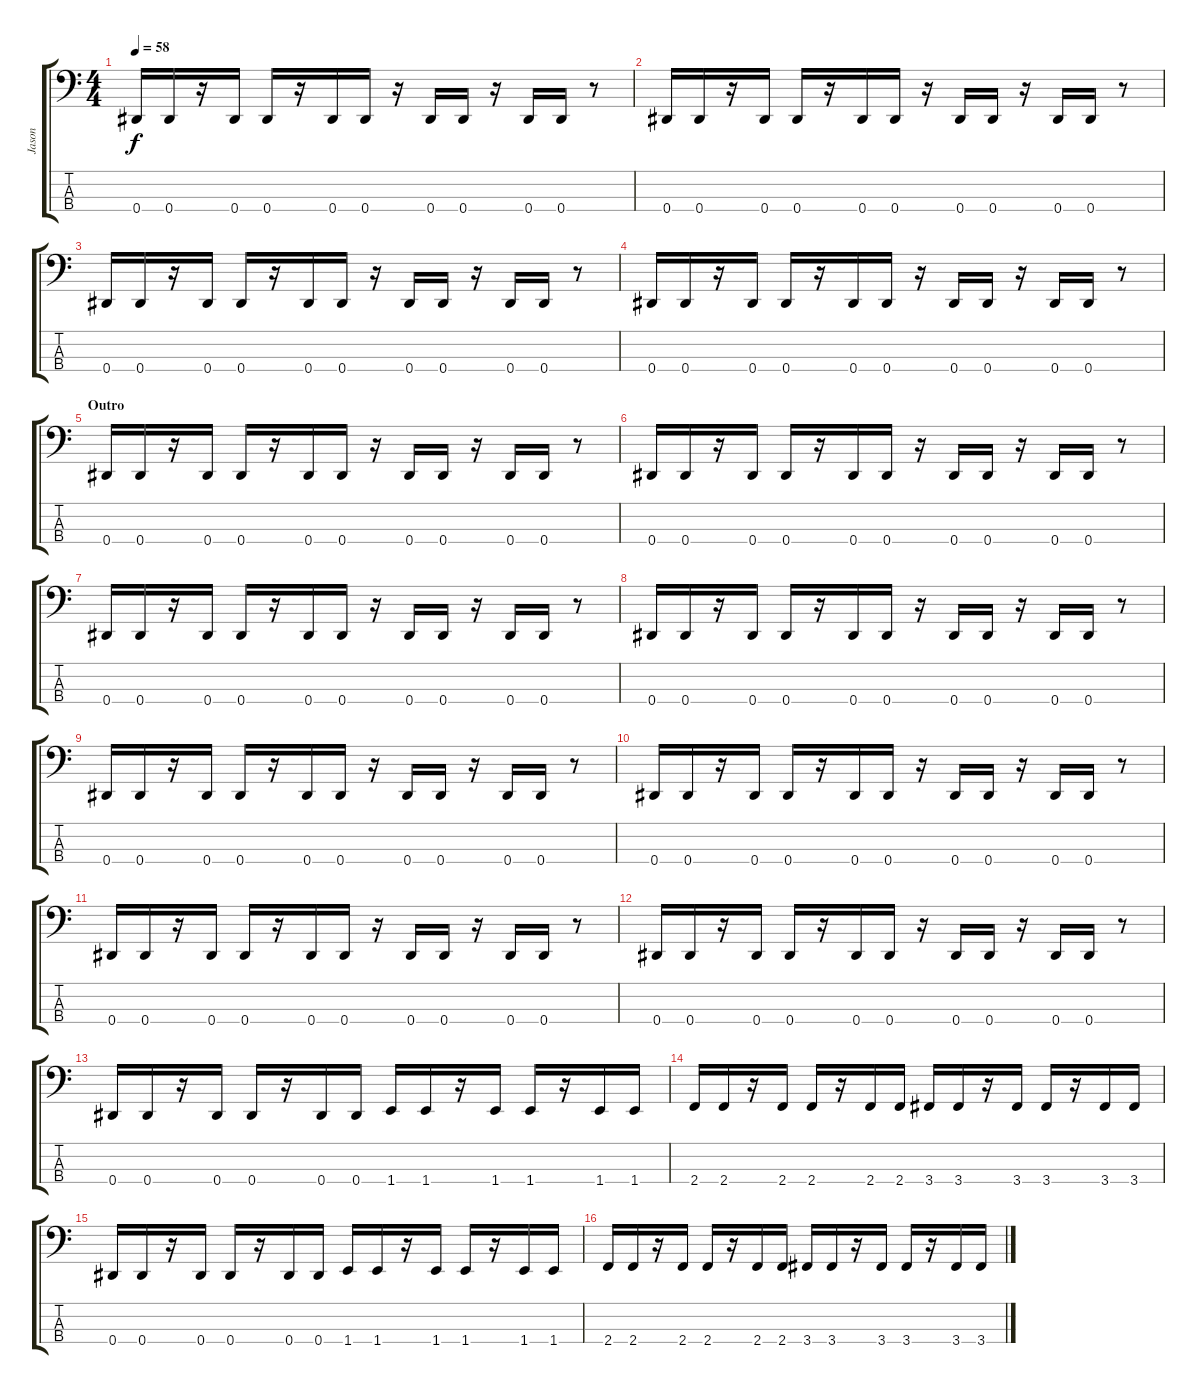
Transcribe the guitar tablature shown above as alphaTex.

\track ("Jason " "Jason ") {instrument electricbassfinger}
\staff {score tabs}
\tuning (Gb2 Db2 Ab1 Eb1) {hide}
\ts (4 4)
\tempo 58
\clef f4
\ks c
0.4.16{dy f} 0.4.16 r.16 0.4.16 0.4.16 r.16 0.4.16 0.4.16 r.16 0.4.16 0.4.16 r.16 0.4.16 0.4.16 r.8 |
0.4.16 0.4.16 r.16 0.4.16 0.4.16 r.16 0.4.16 0.4.16 r.16 0.4.16 0.4.16 r.16 0.4.16 0.4.16 r.8 |
0.4.16 0.4.16 r.16 0.4.16 0.4.16 r.16 0.4.16 0.4.16 r.16 0.4.16 0.4.16 r.16 0.4.16 0.4.16 r.8 |
0.4.16 0.4.16 r.16 0.4.16 0.4.16 r.16 0.4.16 0.4.16 r.16 0.4.16 0.4.16 r.16 0.4.16 0.4.16 r.8 |
\section ("" "Outro")
0.4.16 0.4.16 r.16 0.4.16 0.4.16 r.16 0.4.16 0.4.16 r.16 0.4.16 0.4.16 r.16 0.4.16 0.4.16 r.8 |
0.4.16 0.4.16 r.16 0.4.16 0.4.16 r.16 0.4.16 0.4.16 r.16 0.4.16 0.4.16 r.16 0.4.16 0.4.16 r.8 |
0.4.16 0.4.16 r.16 0.4.16 0.4.16 r.16 0.4.16 0.4.16 r.16 0.4.16 0.4.16 r.16 0.4.16 0.4.16 r.8 |
0.4.16 0.4.16 r.16 0.4.16 0.4.16 r.16 0.4.16 0.4.16 r.16 0.4.16 0.4.16 r.16 0.4.16 0.4.16 r.8 |
0.4.16 0.4.16 r.16 0.4.16 0.4.16 r.16 0.4.16 0.4.16 r.16 0.4.16 0.4.16 r.16 0.4.16 0.4.16 r.8 |
0.4.16 0.4.16 r.16 0.4.16 0.4.16 r.16 0.4.16 0.4.16 r.16 0.4.16 0.4.16 r.16 0.4.16 0.4.16 r.8 |
0.4.16 0.4.16 r.16 0.4.16 0.4.16 r.16 0.4.16 0.4.16 r.16 0.4.16 0.4.16 r.16 0.4.16 0.4.16 r.8 |
0.4.16 0.4.16 r.16 0.4.16 0.4.16 r.16 0.4.16 0.4.16 r.16 0.4.16 0.4.16 r.16 0.4.16 0.4.16 r.8 |
0.4.16 0.4.16 r.16 0.4.16 0.4.16 r.16 0.4.16 0.4.16 1.4.16 1.4.16 r.16 1.4.16 1.4.16 r.16 1.4.16 1.4.16 |
2.4.16 2.4.16 r.16 2.4.16 2.4.16 r.16 2.4.16 2.4.16 3.4.16 3.4.16 r.16 3.4.16 3.4.16 r.16 3.4.16 3.4.16 |
0.4.16 0.4.16 r.16 0.4.16 0.4.16 r.16 0.4.16 0.4.16 1.4.16 1.4.16 r.16 1.4.16 1.4.16 r.16 1.4.16 1.4.16 |
2.4.16 2.4.16 r.16 2.4.16 2.4.16 r.16 2.4.16 2.4.16 3.4.16 3.4.16 r.16 3.4.16 3.4.16 r.16 3.4.16 3.4.16
